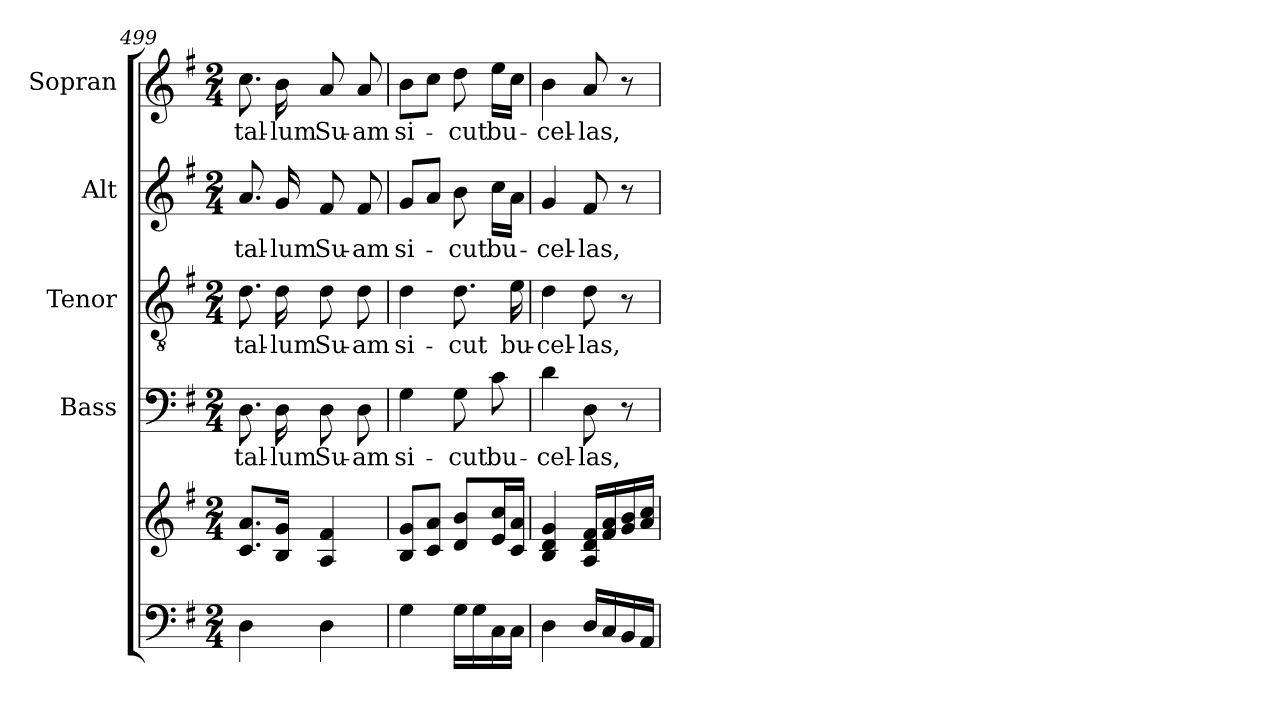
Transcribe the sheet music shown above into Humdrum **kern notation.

**kern	**kern	**kern	**text	**kern	**text	**kern	**text	**kern	**text
*part5	*part5	*part4	*part4	*part3	*part3	*part2	*part2	*part1	*part1
*staff6	*staff5	*staff4	*staff4	*staff3	*staff3	*staff2	*staff2	*staff1	*staff1
*	*	*I"Bass	*	*I"Tenor	*	*I"Alt	*	*I"Sopran	*
*	*	*I'B.	*	*I'T.	*	*I'A.	*	*I'S.	*
!!LO:LB:g=z
*clefF4	*clefG2	*clefF4	*	*clefGv2	*	*clefG2	*	*clefG2	*
*k[f#]	*k[f#]	*k[f#]	*	*k[f#]	*	*k[f#]	*	*k[f#]	*
*G:	*G:	*G:	*	*G:	*	*G:	*	*G:	*
*M2/4	*M2/4	*M2/4	*	*M2/4	*	*M2/4	*	*M2/4	*
=499	=499	=499	=499	=499	=499	=499	=499	=499	=499
!	!	!	!LO:LY:b	!	!LO:LY:b	!	!LO:LY:b	!	!LO:LY:b
4D\	8.c/ 8.a/L	8.D\	-tal-	8.d\	-tal-	8.a/	-tal-	8.cc\	-tal-
!	!	!	!LO:LY:b	!	!LO:LY:b	!	!LO:LY:b	!	!LO:LY:b
.	16B/ 16g/Jk	16D\	-lum	16d\	-lum	16g/	-lum	16b\	-lum
!	!	!	!LO:LY:b	!	!LO:LY:b	!	!LO:LY:b	!	!LO:LY:b
4D\	4A/ 4f#/	8D\	Su-	8d\	Su-	8f#/	Su-	8a/	Su-
!	!	!	!LO:LY:b	!	!LO:LY:b	!	!LO:LY:b	!	!LO:LY:b
.	.	8D\	-am	8d\	-am	8f#/	-am	8a/	-am
=500	=500	=500	=500	=500	=500	=500	=500	=500	=500
!	!	!	!LO:LY:b	!	!LO:LY:b	!	!LO:LY:b	!	!LO:LY:b
4G\	8B/ 8g/L	4G\	si-	4d\	si-	8g/L	si-	8b\L	si-
.	8c/ 8a/J	.	.	.	.	8a/J	.	8cc\J	.
!	!	!	!LO:LY:b	!	!LO:LY:b	!	!LO:LY:b	!	!LO:LY:b
16G\LL	8d/ 8b/L	8G\	-cut	8.d\	-cut	8b\	-cut	8dd\	-cut
16G\	.	.	.	.	.	.	.	.	.
!	!	!	!LO:LY:b	!	!	!	!LO:LY:b	!	!LO:LY:b
16C\	16e/ 16cc/L	8c\	bu-	.	.	16cc\LL	bu-	16ee\LL	bu-
!	!	!	!	!	!LO:LY:b	!	!	!	!
16C\JJ	16c/ 16a/JJ	.	.	16e\	bu-	16a\JJ	.	16cc\JJ	.
=501	=501	=501	=501	=501	=501	=501	=501	=501	=501
!	!	!	!LO:LY:b	!	!LO:LY:b	!	!LO:LY:b	!	!LO:LY:b
4D\	4B/ 4d/ 4g/	4d\	-cel-	4d\	-cel-	4g/	-cel-	4b\	-cel-
!	!	!	!LO:LY:b	!	!LO:LY:b	!	!LO:LY:b	!	!LO:LY:b
16D/LL	16A/ 16d/ 16f#/LL	8D\	-las,	8d\	-las,	8f#/	-las,	8a/	-las,
16C/	16f#/ 16a/	.	.	.	.	.	.	.	.
16BB/	16g/ 16b/	8r	.	8r	.	8r	.	8r	.
16AA/JJ	16a/ 16cc/JJ	.	.	.	.	.	.	.	.
=	=	=	=	=	=	=	=	=	=
*-	*-	*-	*-	*-	*-	*-	*-	*-	*-
